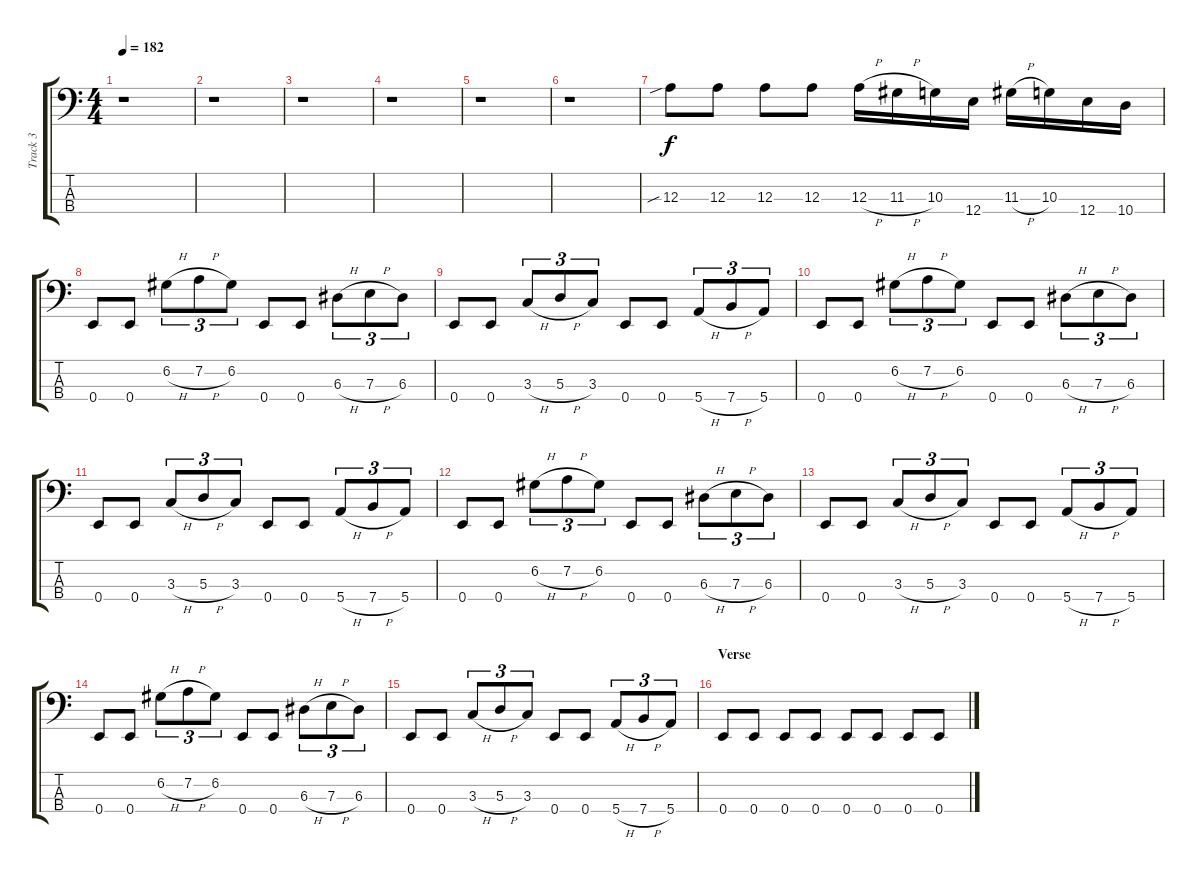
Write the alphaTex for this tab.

\track ("Track 3" "Track 3") {instrument electricbassfinger}
\staff {score tabs}
\tuning (G2 D2 A1 E1) {hide}
\ts (4 4)
\tempo 182
\clef f4
\ks c
r.1{dy f} |
r.1 |
r.1 |
r.1 |
r.1 |
r.1 |
12.3{sib}.8 12.3.8 12.3.8 12.3.8 12.3{h}.16 11.3{h}.16 10.3.16 12.4.16 11.3{h}.16 10.3.16 12.4.16 10.4.16 |
0.4.8 0.4.8 6.2{h}.8{tu (3 2)} 7.2{h}.8{tu (3 2)} 6.2.8{tu (3 2)} 0.4.8 0.4.8 6.3{h}.8{tu (3 2)} 7.3{h}.8{tu (3 2)} 6.3.8{tu (3 2)} |
0.4.8 0.4.8 3.3{h}.8{tu (3 2)} 5.3{h}.8{tu (3 2)} 3.3.8{tu (3 2)} 0.4.8 0.4.8 5.4{h}.8{tu (3 2)} 7.4{h}.8{tu (3 2)} 5.4.8{tu (3 2)} |
0.4.8 0.4.8 6.2{h}.8{tu (3 2)} 7.2{h}.8{tu (3 2)} 6.2.8{tu (3 2)} 0.4.8 0.4.8 6.3{h}.8{tu (3 2)} 7.3{h}.8{tu (3 2)} 6.3.8{tu (3 2)} |
0.4.8 0.4.8 3.3{h}.8{tu (3 2)} 5.3{h}.8{tu (3 2)} 3.3.8{tu (3 2)} 0.4.8 0.4.8 5.4{h}.8{tu (3 2)} 7.4{h}.8{tu (3 2)} 5.4.8{tu (3 2)} |
0.4.8 0.4.8 6.2{h}.8{tu (3 2)} 7.2{h}.8{tu (3 2)} 6.2.8{tu (3 2)} 0.4.8 0.4.8 6.3{h}.8{tu (3 2)} 7.3{h}.8{tu (3 2)} 6.3.8{tu (3 2)} |
0.4.8 0.4.8 3.3{h}.8{tu (3 2)} 5.3{h}.8{tu (3 2)} 3.3.8{tu (3 2)} 0.4.8 0.4.8 5.4{h}.8{tu (3 2)} 7.4{h}.8{tu (3 2)} 5.4.8{tu (3 2)} |
0.4.8 0.4.8 6.2{h}.8{tu (3 2)} 7.2{h}.8{tu (3 2)} 6.2.8{tu (3 2)} 0.4.8 0.4.8 6.3{h}.8{tu (3 2)} 7.3{h}.8{tu (3 2)} 6.3.8{tu (3 2)} |
0.4.8 0.4.8 3.3{h}.8{tu (3 2)} 5.3{h}.8{tu (3 2)} 3.3.8{tu (3 2)} 0.4.8 0.4.8 5.4{h}.8{tu (3 2)} 7.4{h}.8{tu (3 2)} 5.4.8{tu (3 2)} |
\section ("" "Verse")
0.4.8 0.4.8 0.4.8 0.4.8 0.4.8 0.4.8 0.4.8 0.4.8
